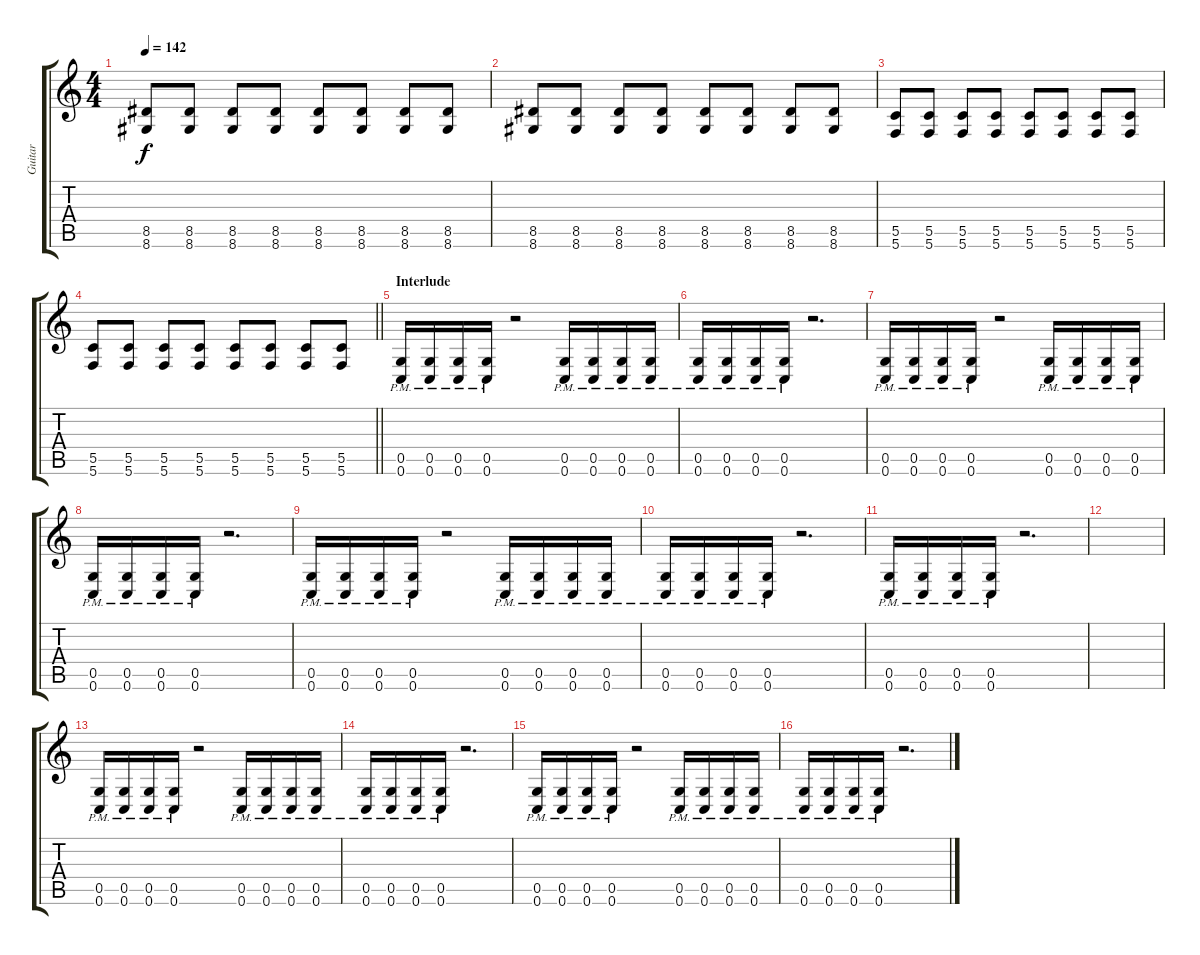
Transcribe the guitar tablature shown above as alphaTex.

\track ("Guitar" "Guitar") {instrument distortionguitar}
\staff {score tabs}
\tuning (D4 A3 F3 C3 G2 C2) {hide}
\ts (4 4)
\tempo 142
\clef g2
\ks c
(8.5 8.6).8{dy f} (8.5 8.6).8 (8.5 8.6).8 (8.5 8.6).8 (8.5 8.6).8 (8.5 8.6).8 (8.5 8.6).8 (8.5 8.6).8 |
(8.5 8.6).8 (8.5 8.6).8 (8.5 8.6).8 (8.5 8.6).8 (8.5 8.6).8 (8.5 8.6).8 (8.5 8.6).8 (8.5 8.6).8 |
(5.5 5.6).8 (5.5 5.6).8 (5.5 5.6).8 (5.5 5.6).8 (5.5 5.6).8 (5.5 5.6).8 (5.5 5.6).8 (5.5 5.6).8 |
\barLineRight lightlight
(5.5 5.6).8 (5.5 5.6).8 (5.5 5.6).8 (5.5 5.6).8 (5.5 5.6).8 (5.5 5.6).8 (5.5 5.6).8 (5.5 5.6).8 |
\section ("" "Interlude")
(0.5 0.6{pm}).16 (0.5 0.6{pm}).16 (0.5 0.6{pm}).16 (0.5 0.6{pm}).16 r.2 (0.5 0.6{pm}).16 (0.5 0.6{pm}).16 (0.5 0.6{pm}).16 (0.5 0.6{pm}).16 |
(0.5 0.6{pm}).16 (0.5 0.6{pm}).16 (0.5 0.6{pm}).16 (0.5 0.6{pm}).16 r.2{d} |
(0.5 0.6{pm}).16 (0.5 0.6{pm}).16 (0.5 0.6{pm}).16 (0.5 0.6{pm}).16 r.2 (0.5 0.6{pm}).16 (0.5 0.6{pm}).16 (0.5 0.6{pm}).16 (0.5 0.6{pm}).16 |
(0.5 0.6{pm}).16 (0.5 0.6{pm}).16 (0.5 0.6{pm}).16 (0.5 0.6{pm}).16 r.2{d} |
(0.5 0.6{pm}).16 (0.5 0.6{pm}).16 (0.5 0.6{pm}).16 (0.5 0.6{pm}).16 r.2 (0.5 0.6{pm}).16 (0.5 0.6{pm}).16 (0.5 0.6{pm}).16 (0.5 0.6{pm}).16 |
(0.5 0.6{pm}).16 (0.5 0.6{pm}).16 (0.5 0.6{pm}).16 (0.5 0.6{pm}).16 r.2{d} |
(0.5{pm} 0.6{pm}).16 (0.5{pm} 0.6{pm}).16 (0.5{pm} 0.6{pm}).16 (0.5{pm} 0.6{pm}).16 r.2{d} |
|
(0.5 0.6{pm}).16 (0.5 0.6{pm}).16 (0.5 0.6{pm}).16 (0.5 0.6{pm}).16 r.2 (0.5 0.6{pm}).16 (0.5 0.6{pm}).16 (0.5 0.6{pm}).16 (0.5 0.6{pm}).16 |
(0.5 0.6{pm}).16 (0.5 0.6{pm}).16 (0.5 0.6{pm}).16 (0.5 0.6{pm}).16 r.2{d} |
(0.5 0.6{pm}).16 (0.5 0.6{pm}).16 (0.5 0.6{pm}).16 (0.5 0.6{pm}).16 r.2 (0.5 0.6{pm}).16 (0.5 0.6{pm}).16 (0.5 0.6{pm}).16 (0.5 0.6{pm}).16 |
(0.5 0.6{pm}).16 (0.5 0.6{pm}).16 (0.5 0.6{pm}).16 (0.5 0.6{pm}).16 r.2{d}
